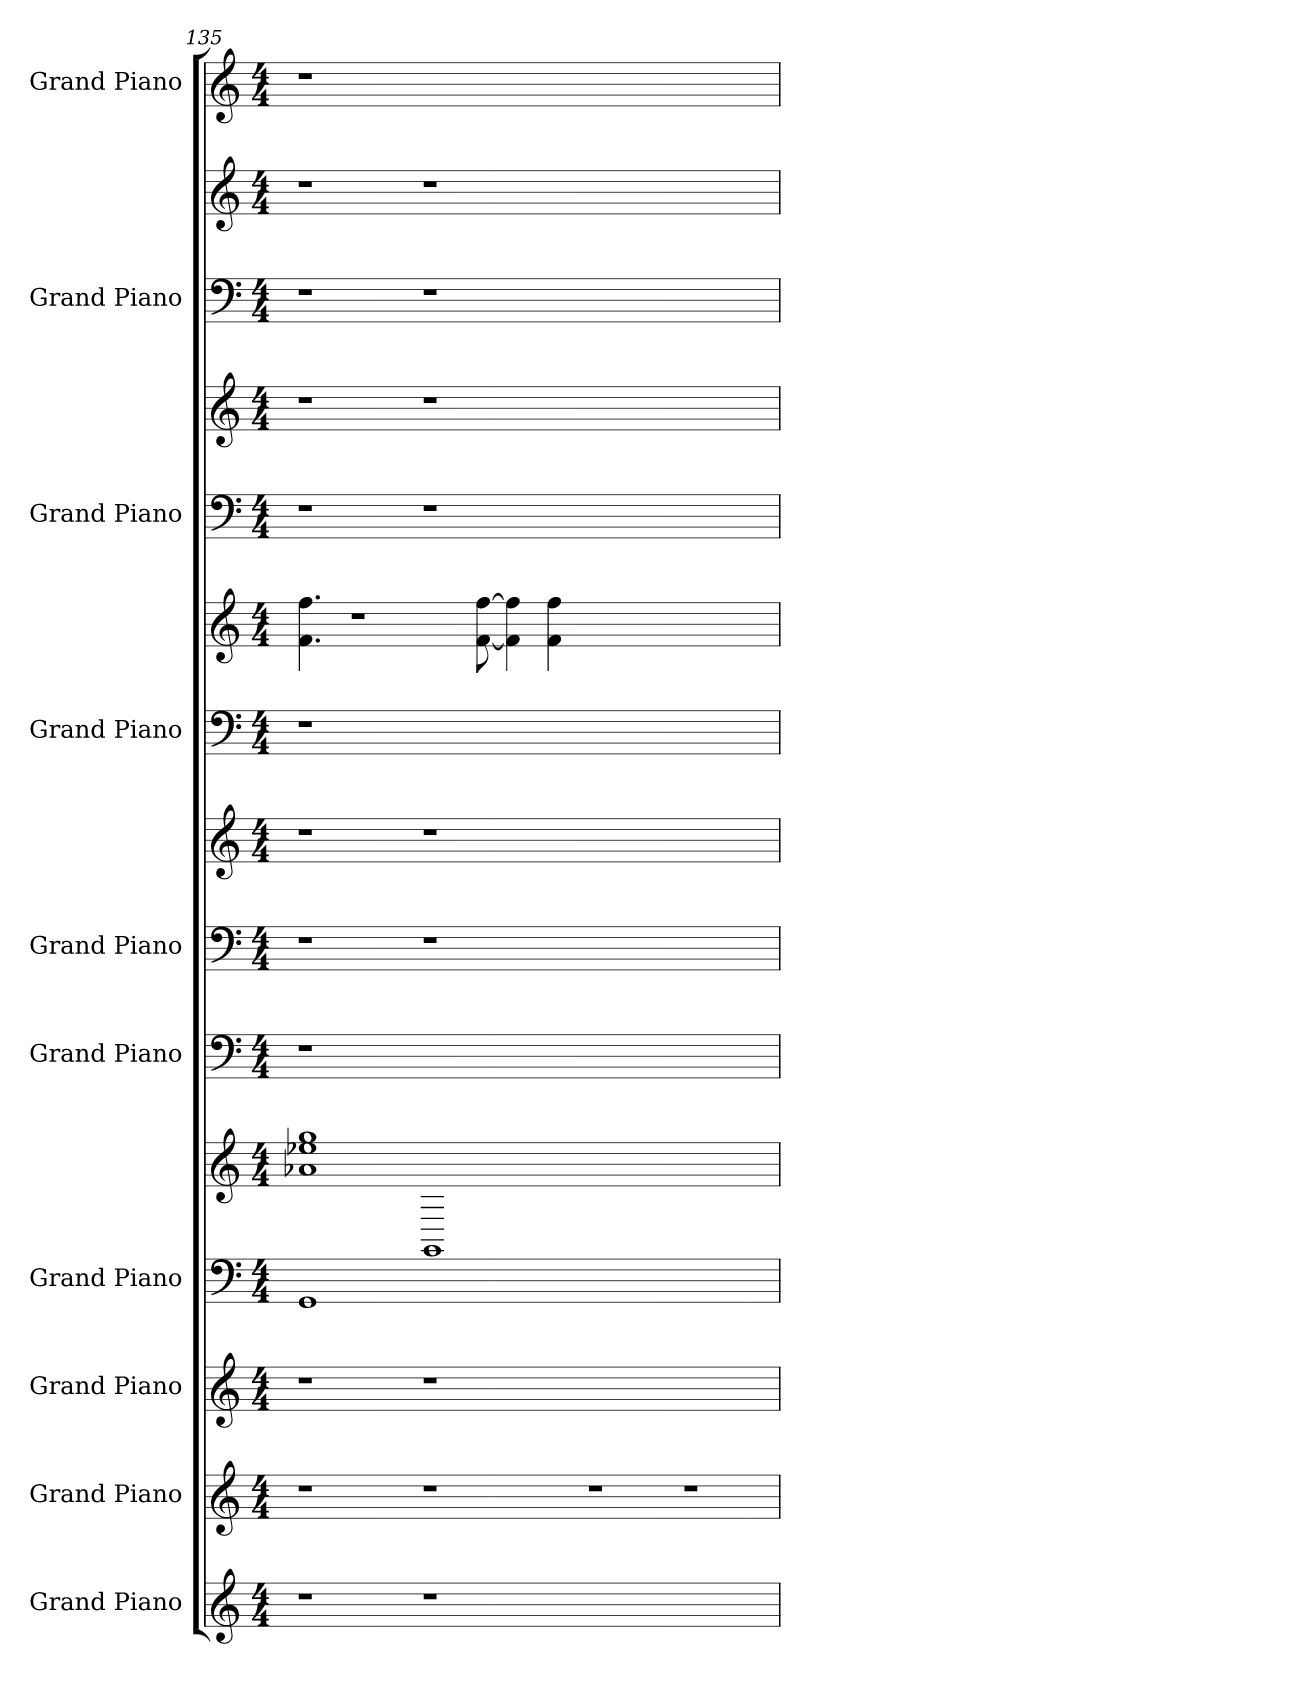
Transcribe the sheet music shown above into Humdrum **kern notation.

**kern	**kern	**kern	**kern	**kern	**kern	**kern	**kern	**kern	**kern	**kern	**kern	**kern	**kern	**kern
*part10	*part9	*part8	*part7	*part7	*part6	*part5	*part5	*part4	*part4	*part3	*part3	*part2	*part2	*part1
*staff15	*staff14	*staff13	*staff12	*staff11	*staff10	*staff9	*staff8	*staff7	*staff6	*staff5	*staff4	*staff3	*staff2	*staff1
*I"Grand Piano	*I"Grand Piano	*I"Grand Piano	*I"Grand Piano	*	*I"Grand Piano	*I"Grand Piano	*	*I"Grand Piano	*	*I"Grand Piano	*	*I"Grand Piano	*	*I"Grand Piano
*clefG2	*clefG2	*clefG2	*clefF4	*clefG2	*clefF4	*clefF4	*clefG2	*clefF4	*clefG2	*clefF4	*clefG2	*clefF4	*clefG2	*clefG2
*k[]	*k[]	*k[]	*k[]	*k[]	*k[]	*k[]	*k[]	*k[]	*k[]	*k[]	*k[]	*k[]	*k[]	*k[]
*C:	*C:	*C:	*C:	*C:	*C:	*C:	*C:	*C:	*C:	*C:	*C:	*C:	*C:	*C:
*M4/4	*M4/4	*M4/4	*M4/4	*M4/4	*M4/4	*M4/4	*M4/4	*M4/4	*M4/4	*M4/4	*M4/4	*M4/4	*M4/4	*M4/4
=135	=135	=135	=135	=135	=135	=135	=135	=135	=135	=135	=135	=135	=135	=135
1r	1r	1r	1GG	1a-X 1ee-X 1gg	1r	1r	1r	1r	4.f 4.ff	1r	1r	1r	1r	1r
.	.	.	.	.	.	.	.	.	1r	.	.	.	.	.
1r	1r	1r	0.ryy	1GG	0.ryy	1r	1r	0.ryy	.	1r	1r	1r	1r	0.ryy
.	.	.	.	.	.	.	.	.	[8f [8ff	.	.	.	.	.
.	.	.	.	.	.	.	.	.	4f] 4ff]	.	.	.	.	.
.	.	.	.	.	.	.	.	.	4f 4ff	.	.	.	.	.
0ryy	1r	0ryy	.	0ryy	.	0ryy	0ryy	.	0ryy	0ryy	0ryy	0ryy	0ryy	.
.	1r	.	.	.	.	.	.	.	.	.	.	.	.	.
=	=	=	=	=	=	=	=	=	=	=	=	=	=	=
*-	*-	*-	*-	*-	*-	*-	*-	*-	*-	*-	*-	*-	*-	*-
